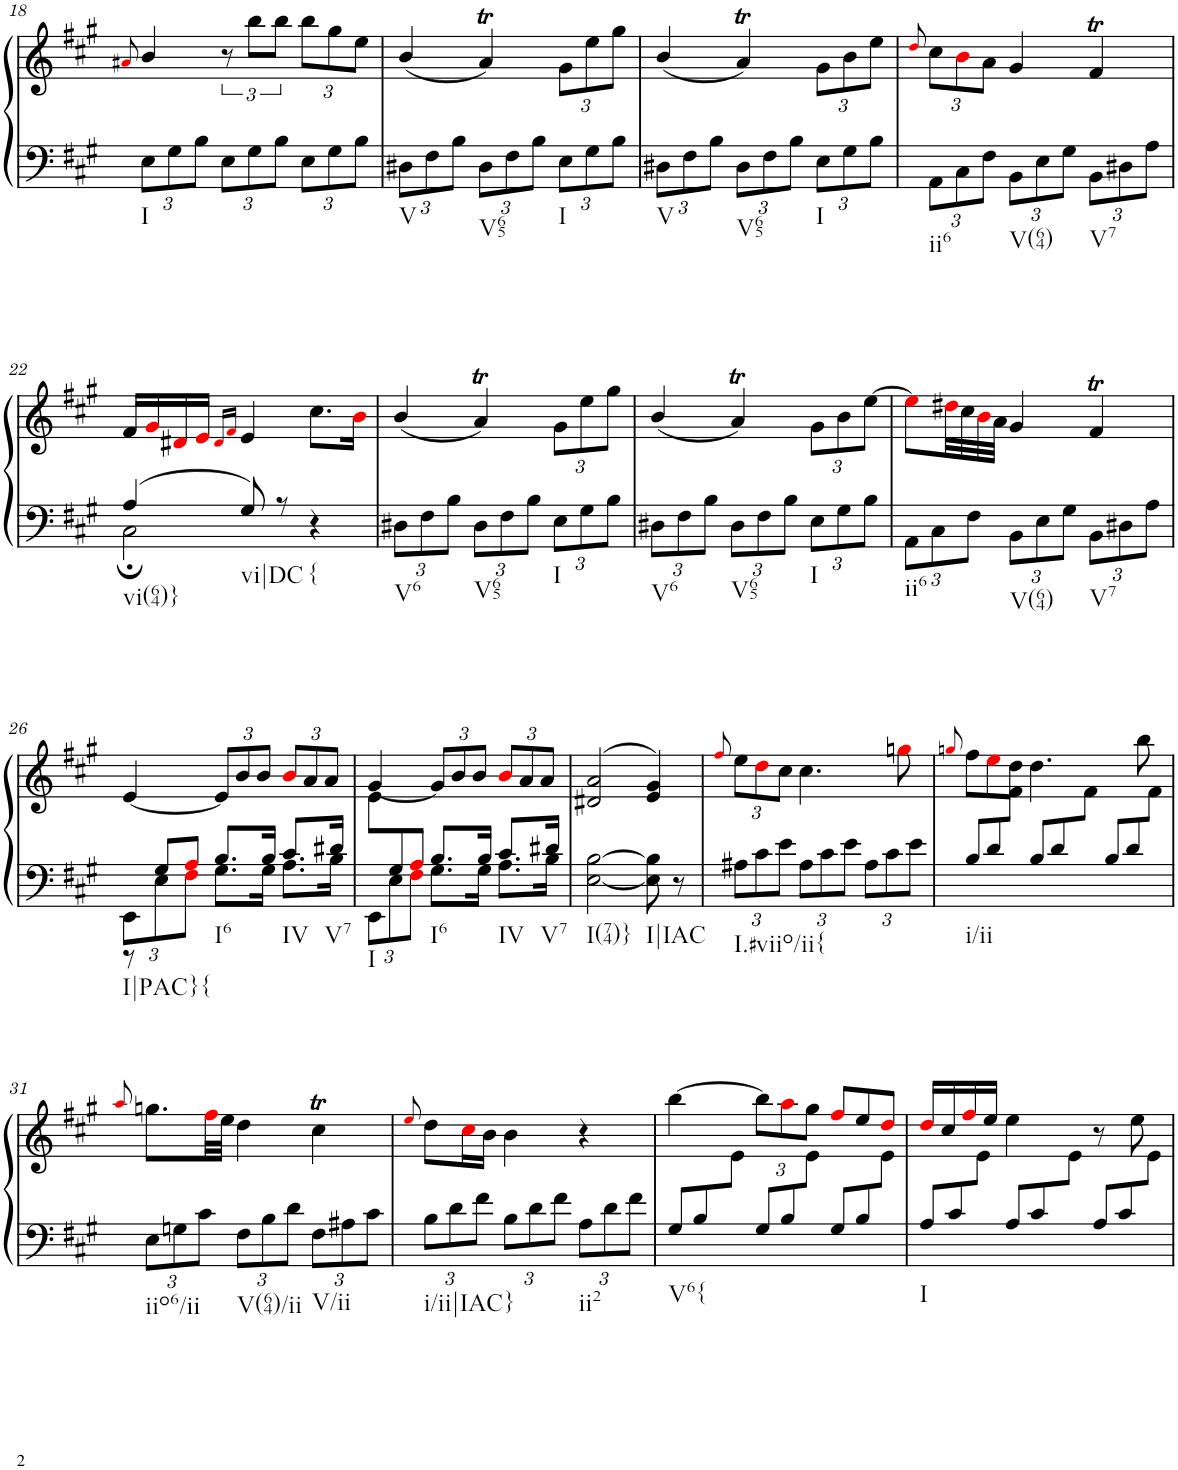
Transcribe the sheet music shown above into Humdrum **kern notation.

**kern	**kern
*part1	*part1
*staff2	*staff1
*I"Piano	*
*I'Pno.	*
!!LO:PB:g=z
*clefF4	*clefG2
*k[f#c#g#]	*k[f#c#g#]
*M3/4	*M3/4
=18	=18
.	8qa#Xi/
*Xbrackettup	*
!LO:TX:b:t=I	!
12E\L	4b/
12G#\	.
12B\J	.
12E\L	12r
12G#\	12bb\L
12B\J	12bb\J
*	*Xbrackettup
12E\L	12bb\L
12G#\	12gg#\
12B\J	12ee\J
=19	=19
!LO:TX:b:t=V	!
12D#X\L	(4b/
12F#\	.
12B\J	.
!LO:TX:b:t=V65	!
12D#\L	4aT/)
12F#\	.
12B\J	.
!LO:TX:b:t=I	!
12E\L	12g#\L
12G#\	12ee\
12B\J	12gg#\J
=20	=20
!LO:TX:b:t=V	!
12D#X\L	(4b/
12F#\	.
12B\J	.
!LO:TX:b:t=V65	!
12D#\L	4aT/)
12F#\	.
12B\J	.
!LO:TX:b:t=I	!
12E\L	12g#\L
12G#\	12b\
12B\J	12ee\J
=21	=21
.	8qddi/
!LO:TX:b:t=ii6	!
12AA\L	12cc#\L
12C#\	12bi\
12F#\J	12a\J
!LO:TX:b:t=V(64)	!
12BB\L	4g#/
12E\	.
12G#\J	.
!LO:TX:b:t=V7	!
12BB\L	4f#T/
12D#X\	.
12A\J	.
!!LO:LB:g=z
=22	=22
*^	*
!LO:TX:b:t=vi(64)}	!	!
4A/	2C#;\	16f#/LL
.	.	16g#i/
.	.	16d#Xi/
.	.	16ei/JJ
.	.	16qd#i/LL
.	.	16qf#i/JJ
!LO:TX:b:t=vi|DC	!	!
8G#/	.	4e/
8r	.	.
!LO:TX:b:t={	!	!
4r	4ryy	8.cc#\L
.	.	16bi\Jk
*v	*v	*
=23	=23
!LO:TX:b:t=V6	!
12D#X\L	(4b/
12F#\	.
12B\J	.
!LO:TX:b:t=V65	!
12D#\L	4aT/)
12F#\	.
12B\J	.
!LO:TX:b:t=I	!
12E\L	12g#\L
12G#\	12ee\
12B\J	12gg#\J
=24	=24
!LO:TX:b:t=V6	!
12D#X\L	(4b/
12F#\	.
12B\J	.
!LO:TX:b:t=V65	!
12D#\L	4aT/)
12F#\	.
12B\J	.
!LO:TX:b:t=I	!
12E\L	12g#\L
12G#\	12b\
12B\J	[12ee\J
=25	=25
!LO:TX:b:t=ii6	!
12AA\L	8eei\L]
12C#\	.
.	32dd#Xi\LL
.	32cc#\
12F#\J	.
.	32bi\
.	32a\JJJ
!LO:TX:b:t=V(64)	!
12BB\L	4g#/
12E\	.
12G#\J	.
!LO:TX:b:t=V7	!
12BB\L	4f#T/
12D#X\	.
12A\J	.
!!LO:LB:g=z
=26	=26
*^	*
*	*brackettup	*
!LO:TX:b:t=I|PAC}{	!	!
12EE\L	12r	[4e/
12E\	12G#/L	.
12F#i\J	12Ai/J	.
!LO:TX:b:t=I6	!	!
8.G#\L	8.B/L	12e/L]
.	.	12b/
.	.	12b/J
16G#\Jk	16B/Jk	.
!LO:TX:b:t=IV	!	!
!LO:TX:b:t=V7	!	!
8.A\L	8.c#/L	12bi/L
.	.	12a/
.	.	12a/J
16B\Jk	16d#X/Jk	.
=27	=27	=27
*Xbrackettup	*	*
*	*	*^
!LO:TX:b:t=I	!	!	!
12EE\L	12ryy	[4g#/	12e\L
12E\	12G#/	.	3%2ryy
12F#i\J	12Ai/J	.	.
!LO:TX:b:t=I6	!	!	!
8.G#\L	8.B/L	12g#/L]	.
.	.	12b/	.
.	.	12b/J	.
16G#\Jk	16B/Jk	.	.
!LO:TX:b:t=IV	!	!	!
!LO:TX:b:t=V7	!	!	!
8.A\L	8.c#/L	12bi/L	.
.	.	12a/	.
.	.	12a/J	.
16B\Jk	16d#X/Jk	.	.
*	*	*v	*v
=28	=28	=28
!LO:TX:b:t=I(74)}	!	!
*v	*v	*
[2E\ [2B\	(>2d#X/ 2a/
!LO:TX:b:t=I|IAC	!
8E\] 8B\]	4e/ 4g#/)
8r	.
=29	=29
.	8qff#i/
!LO:TX:b:t=I.#viio/ii{	!
12A#X\L	12ee\L
12c#\	12ddi\
12e\J	12cc#\J
12A#\L	4.cc#\
12c#\	.
12e\J	.
12A#\L	.
12c#\	.
.	8ggni\
12e\J	.
=30	=30
.	8qggni/
*	*^
!LO:TX:b:t=i/ii	!	!
12B/L	12ff#\L	6ryy
12d/	12eei\	.
12ryy	12dd\J	12f#\J
12B/L	4.dd\	6ryy
12d/	.	.
12ryy	.	12f#\J
12B/L	.	6ryy
12d/	.	.
.	8bb\	.
12ryy	.	12f#\J
*	*v	*v
!!LO:LB:g=z
=31	=31
.	8qaai/
!LO:TX:b:t=iio6/ii	!
12E\L	8.ggn\L
12Gn\	.
12c#\J	.
.	32ff#i\LL
.	32ee\JJJ
!LO:TX:b:t=V(64)/ii	!
12F#\L	4dd\
12B\	.
12d\J	.
!LO:TX:b:t=V/ii	!
12F#\L	4cc#t\
12A#X\	.
12c#\J	.
=32	=32
.	8qeei/
!LO:TX:b:t=i/ii|IAC}	!
12B\L	8dd\L
12d\	.
.	16cc#i\L
12f#\J	.
.	16b\JJ
12B\L	4b\
12d\	.
12f#\J	.
!LO:TX:b:t=ii2	!
12A\L	4r
12d\	.
12f#\J	.
=33	=33
*	*^
!LO:TX:b:t=V6{	!	!
12G#/L	[4bb\	6ryy
12B/	.	.
12ryy	.	12e\J
12G#/L	12bb\L]	6ryy
12B/	12aai\	.
12ryy	12gg#\J	12e\J
12G#/L	12ff#i/L	6ryy
12B/	12ee/	.
12ryy	12ddi/J	12e\J
=34	=34	=34
!LO:TX:b:t=I	!	!
12A/L	16ddi/LL	6ryy
.	16cc#/	.
12c#/	.	.
.	16ff#i/	.
12ryy	.	12e\J
.	16ee/JJ	.
12A/L	4ee\	6ryy
12c#/	.	.
12ryy	.	12e\J
12A/L	8r	6ryy
12c#/	.	.
.	8ee\	.
12ryy	.	12e\J
*	*v	*v
=	=
*-	*-
